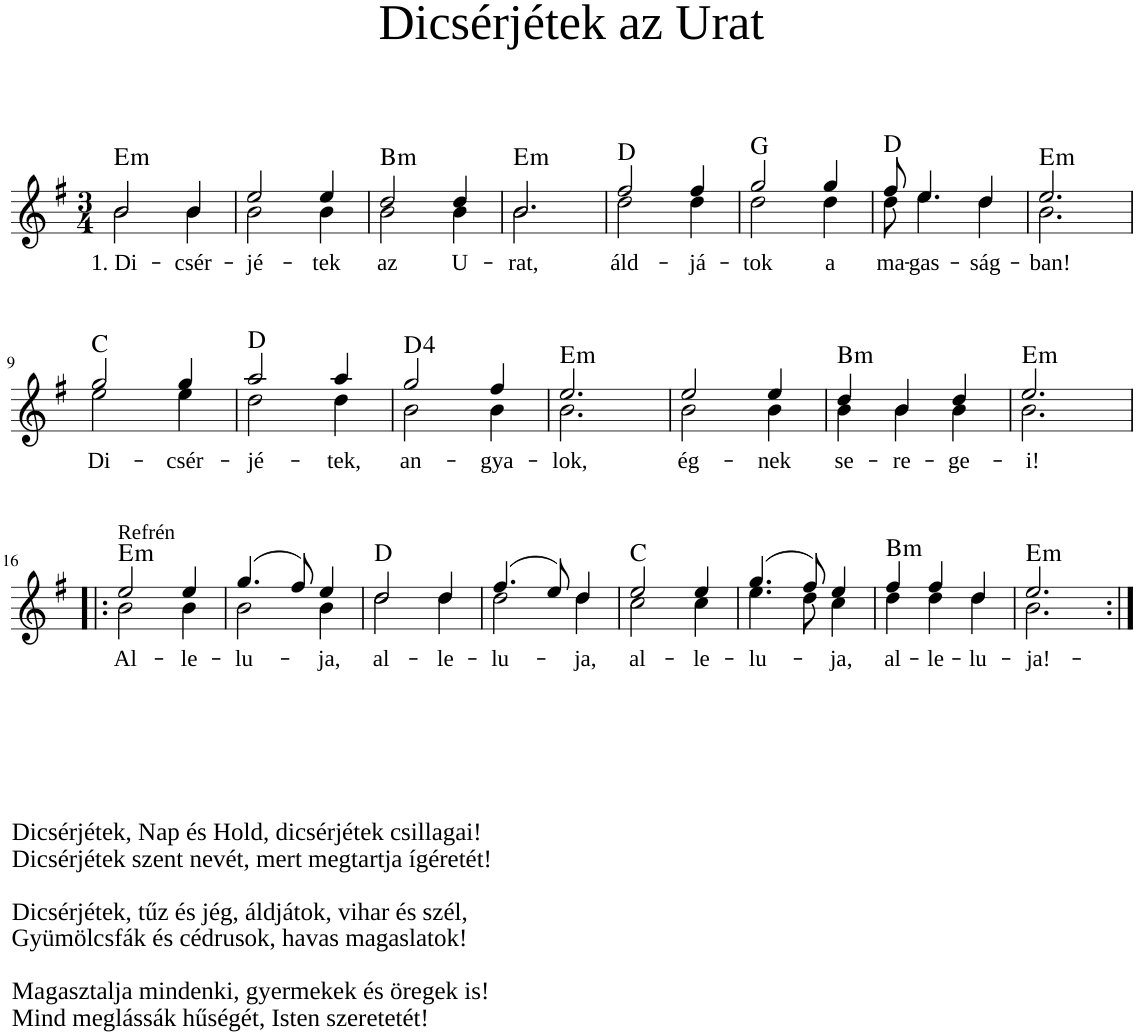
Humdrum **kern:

**kern	**text	**harte
*part1	*part1	*part1
*staff1	*staff1	*
*I"Voice	*	*
*clefG2	*	*
*k[f#]	*	*
*M3/4	*	*
=1	=1	=1
*^	*	*
!	!	!LO:LY:b	!LO:H:kt=m
2b\	2b/	1. Di-	E:min
!	!	!LO:LY:b	!
4b/	4b\	-csér-	.
=2	=2	=2	=2
!	!	!LO:LY:b	!
2ee/	2b\	-jé-	.
!	!	!LO:LY:b	!
4ee/	4b\	-tek	.
=3	=3	=3	=3
!	!	!LO:LY:b	!LO:H:kt=m
2dd/	2b\	az	B:min
!	!	!LO:LY:b	!
4dd/	4b\	U-	.
=4	=4	=4	=4
!	!	!LO:LY:b	!LO:H:kt=m
2.b/	2.b\	-rat,	E:min
=5	=5	=5	=5
!	!	!LO:LY:b	!LO:H:kt=N.C.
2ff#/	2dd\	áld-	N
!	!	!LO:LY:b	!
4ff#/	4dd\	-já-	.
=6	=6	=6	=6
!	!	!LO:LY:b	!LO:H:kt=N.C.
2gg/	2dd\	-tok	N
!	!	!LO:LY:b	!
4gg/	4dd\	a	.
=7	=7	=7	=7
!	!	!LO:LY:b	!LO:H:kt=N.C.
8ff#/	8dd\	ma-	N
!	!	!LO:LY:b	!
4.ee/	4.ee\	-gas-	.
!	!	!LO:LY:b	!
4dd/	4dd\	-ság-	.
=8	=8	=8	=8
!	!	!LO:LY:b	!LO:H:kt=m
2.ee/	2.b\	-ban!	E:min
!!LO:LB:g=z	!!
=9	=9	=9	=9
!	!	!LO:LY:b	!LO:H:kt=N.C.
2gg/	2ee\	Di-	N
!	!	!LO:LY:b	!
4gg/	4ee\	-csér-	.
=10	=10	=10	=10
!	!	!LO:LY:b	!LO:H:kt=N.C.
2aa/	2dd\	-jé-	N
!	!	!LO:LY:b	!
4aa/	4dd\	-tek,	.
=11	=11	=11	=11
!	!	!LO:LY:b	!
2gg/	2b\	an-	D:maj(4)
!	!	!LO:LY:b	!
4ff#/	4b\	-gya-	.
=12	=12	=12	=12
!	!	!LO:LY:b	!LO:H:kt=m
2.ee/	2.b\	-lok,	E:min
=13	=13	=13	=13
!	!	!LO:LY:b	!
2ee/	2b\	ég-	.
!	!	!LO:LY:b	!
4ee/	4b\	-nek	.
=14	=14	=14	=14
!	!	!LO:LY:b	!LO:H:kt=m
4dd/	4b\	se-	B:min
!	!	!LO:LY:b	!
4b/	4b\	-re-	.
!	!	!LO:LY:b	!
4dd/	4b\	-ge-	.
=15	=15	=15	=15
!	!	!LO:LY:b	!LO:H:kt=m
2.ee/	2.b\	-i!	E:min
!!LO:LB:g=z	!!
=16!|:	=16!|:	=16!|:	=16!|:
!LO:TX:a:t=Refrén	!	!	!
!	!	!LO:LY:b	!LO:H:kt=m
2ee/	2b\	Al-	E:min
!	!	!LO:LY:b	!
4ee/	4b\	-le-	.
=17	=17	=17	=17
!	!	!LO:LY:b	!
(4.gg/	2b\	-lu-	.
8ff#/)	.	.	.
!	!	!LO:LY:b	!
4ee/	4b\	-ja,	.
=18	=18	=18	=18
!	!	!LO:LY:b	!LO:H:kt=N.C.
2dd/	2dd\	al-	N
!	!	!LO:LY:b	!
4dd/	4dd\	-le-	.
=19	=19	=19	=19
!	!	!LO:LY:b	!
(4.ff#/	2dd\	-lu-	.
8ee/)	.	.	.
!	!	!LO:LY:b	!
4dd/	4dd\	-ja,	.
=20	=20	=20	=20
!	!	!LO:LY:b	!LO:H:kt=N.C.
2ee/	2cc\	al-	N
!	!	!LO:LY:b	!
4ee/	4cc\	-le-	.
=21	=21	=21	=21
!	!	!LO:LY:b	!
(4.gg/	4.ee\	-lu-	.
8ff#/)	8dd\	.	.
!	!	!LO:LY:b	!
4ee/	4cc\	-ja,	.
=22	=22	=22	=22
!	!	!LO:LY:b	!LO:H:kt=m
4ff#/	4dd\	al-	B:min
!	!	!LO:LY:b	!
4ff#/	4dd\	-le-	.
!	!	!LO:LY:b	!
4dd/	4dd\	-lu-	.
=23	=23	=23	=23
!	!	!LO:LY:b	!LO:H:kt=m
2.ee/	2.b\	-ja!-	E:min
*v	*v	*	*
=:|!	=:|!	=:|!
*-	*-	*-
